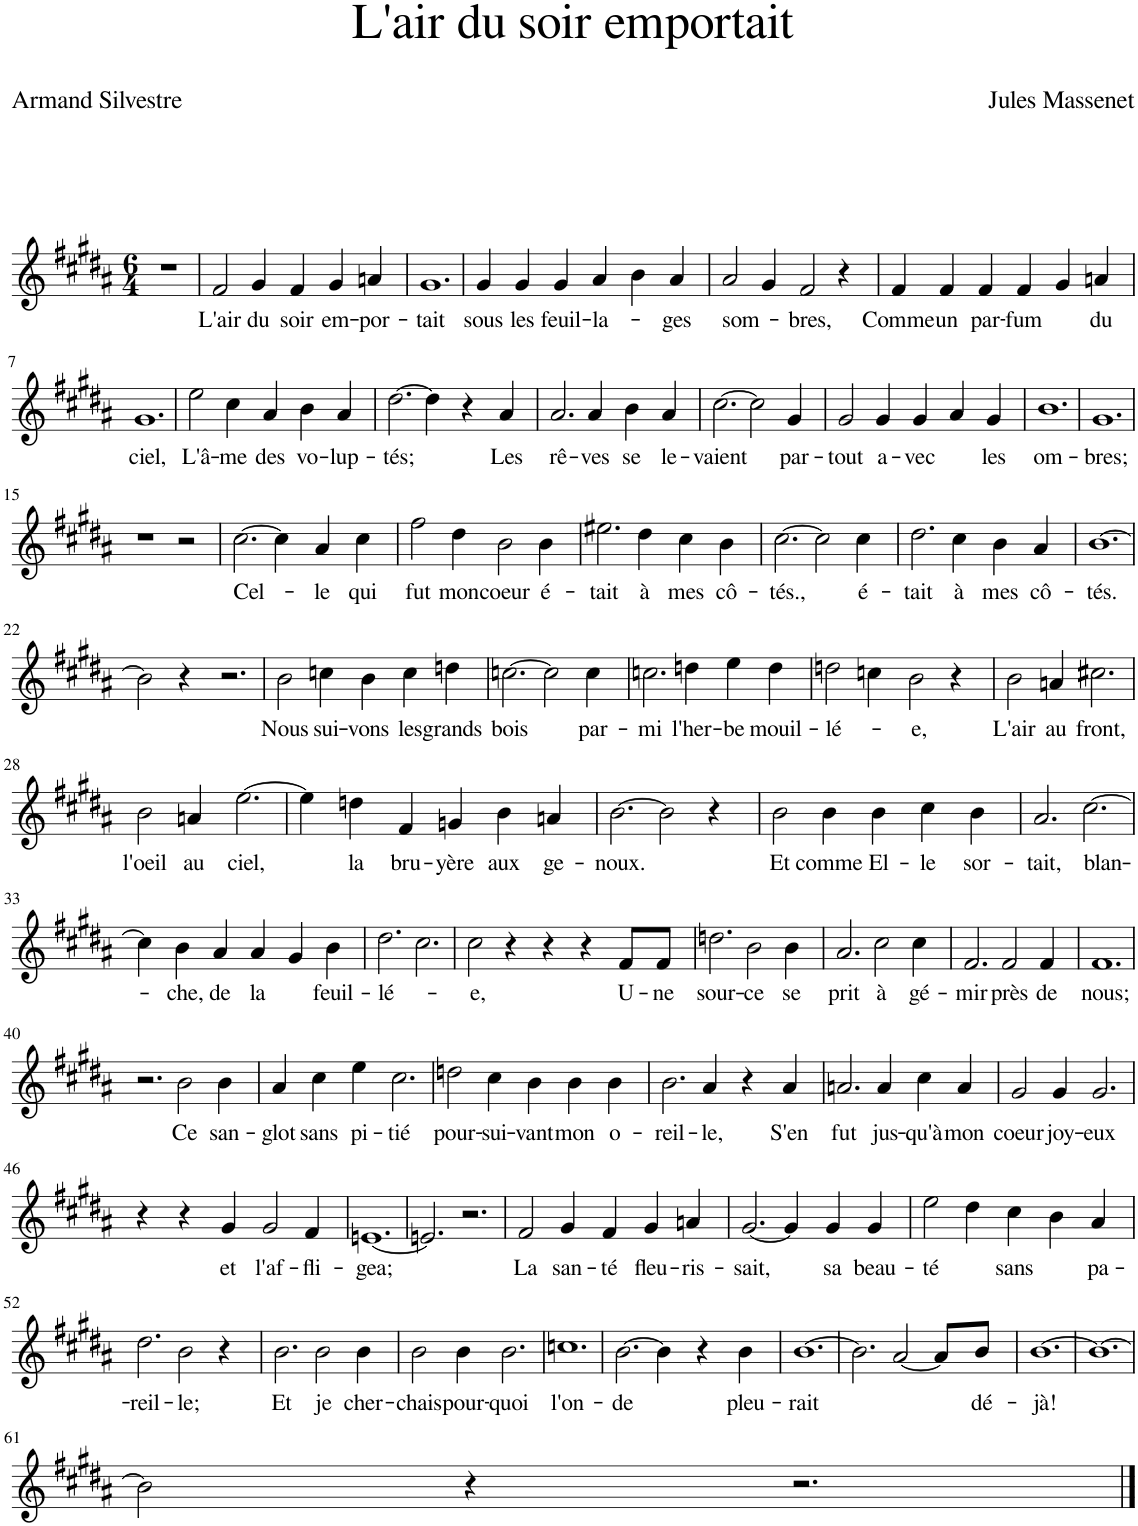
**kern	**text
*part1	*part1
*staff1	*staff1
*I"Piano	*
*I'Pno	*
*clefG2	*
*k[f#c#g#d#a#]	*
*M6/4	*
=1	=1
1.r	.
=2	=2
!	!LO:LY:b
2f#/	L'air
!	!LO:LY:b
4g#/	du
!	!LO:LY:b
4f#/	soir
!	!LO:LY:b
4g#/	em-
!	!LO:LY:b
4an/	-por-
=3	=3
!	!LO:LY:b
1.g#	-tait
=4	=4
!	!LO:LY:b
4g#/	sous
!	!LO:LY:b
4g#/	les
!	!LO:LY:b
4g#/	feuil-
!	!LO:LY:b
4a#/	-la-
4b\	.
!	!LO:LY:b
4a#/	-ges
=5	=5
!	!LO:LY:b
2a#/	som-
4g#/	.
!	!LO:LY:b
2f#/	-bres,
4r	.
=6	=6
!	!LO:LY:b
4f#/	Comme
!	!LO:LY:b
4f#/	un
!	!LO:LY:b
4f#/	par-
!	!LO:LY:b
4f#/	-fum
4g#/	.
!	!LO:LY:b
4an/	du
!!LO:LB:g=z
=7	=7
!	!LO:LY:b
1.g#	ciel,
=8	=8
!	!LO:LY:b
2ee\	L'â-
!	!LO:LY:b
4cc#\	-me
!	!LO:LY:b
4a#/	des
!	!LO:LY:b
4b\	vo-
!	!LO:LY:b
4a#/	-lup-
=9	=9
!	!LO:LY:b
[2.dd#\	-tés;
4dd#\]	.
4r	.
!	!LO:LY:b
4a#/	Les
=10	=10
!	!LO:LY:b
2.a#/	rê-
!	!LO:LY:b
4a#/	-ves
!	!LO:LY:b
4b\	se
!	!LO:LY:b
4a#/	le-
=11	=11
!	!LO:LY:b
[2.cc#\	-vaient
2cc#\]	.
!	!LO:LY:b
4g#/	par-
=12	=12
!	!LO:LY:b
2g#/	-tout
!	!LO:LY:b
4g#/	a-
!	!LO:LY:b
4g#/	-vec
4a#/	.
!	!LO:LY:b
4g#/	les
=13	=13
!	!LO:LY:b
1.b	om-
=14	=14
!	!LO:LY:b
1.g#	-bres;
!!LO:LB:g=z
=15	=15
1r	.
2r	.
=16	=16
!	!LO:LY:b
[2.cc#\	Cel-
4cc#\]	.
!	!LO:LY:b
4a#/	-le
!	!LO:LY:b
4cc#\	qui
=17	=17
!	!LO:LY:b
2ff#\	fut
!	!LO:LY:b
4dd#\	mon
!	!LO:LY:b
2b\	coeur
!	!LO:LY:b
4b\	é-
=18	=18
!	!LO:LY:b
2.ee#X\	-tait
!	!LO:LY:b
4dd#\	à
!	!LO:LY:b
4cc#\	mes
!	!LO:LY:b
4b\	cô-
=19	=19
!	!LO:LY:b
[2.cc#\	-tés.,
2cc#\]	.
!	!LO:LY:b
4cc#\	é-
=20	=20
!	!LO:LY:b
2.dd#\	-tait
!	!LO:LY:b
4cc#\	à
!	!LO:LY:b
4b\	mes
!	!LO:LY:b
4a#/	cô-
=21	=21
!	!LO:LY:b
[1.b	-tés.
!!LO:LB:g=z
=22	=22
2b\]	.
4r	.
2.r	.
=23	=23
!	!LO:LY:b
2b\	Nous
!	!LO:LY:b
4ccn\	sui-
!	!LO:LY:b
4b\	-vons
!	!LO:LY:b
4cc\	les
!	!LO:LY:b
4ddn\	grands
=24	=24
!	!LO:LY:b
[2.ccn\	bois
2cc\]	.
!	!LO:LY:b
4cc\	par-
=25	=25
!	!LO:LY:b
2.ccn\	-mi
!	!LO:LY:b
4ddn\	l'her-
!	!LO:LY:b
4ee\	-be
!	!LO:LY:b
4dd\	mouil-
=26	=26
!	!LO:LY:b
2ddn\	-lé-
4ccn\	.
!	!LO:LY:b
2b\	-e,
4r	.
=27	=27
!	!LO:LY:b
2b\	L'air
!	!LO:LY:b
4an/	au
!	!LO:LY:b
2.cc#X\	front,
!!LO:LB:g=z
=28	=28
!	!LO:LY:b
2b\	l'oeil
!	!LO:LY:b
4an/	au
!	!LO:LY:b
[2.ee\	ciel,
=29	=29
4ee\]	.
!	!LO:LY:b
4ddn\	la
!	!LO:LY:b
4f#/	bru-
!	!LO:LY:b
4gn/	-yère
!	!LO:LY:b
4b\	aux
!	!LO:LY:b
4an/	ge-
=30	=30
!	!LO:LY:b
[2.b\	-noux.
2b\]	.
4r	.
=31	=31
!	!LO:LY:b
2b\	Et
!	!LO:LY:b
4b\	comme
!	!LO:LY:b
4b\	El-
!	!LO:LY:b
4cc#\	-le
!	!LO:LY:b
4b\	sor-
=32	=32
!	!LO:LY:b
2.a#/	-tait,
!	!LO:LY:b
[2.cc#\	blan-
!!LO:LB:g=z
=33	=33
4cc#\]	.
!	!LO:LY:b
4b\	-che,
!	!LO:LY:b
4a#/	de
!	!LO:LY:b
4a#/	la
4g#/	.
!	!LO:LY:b
4b\	feuil-
=34	=34
!	!LO:LY:b
2.dd#\	-lé-
2.cc#\	.
=35	=35
!	!LO:LY:b
2cc#\	-e,
4r	.
4r	.
4r	.
!	!LO:LY:b
8f#/L	U-
!	!LO:LY:b
8f#/J	-ne
=36	=36
!	!LO:LY:b
2.ddn\	sour-
!	!LO:LY:b
2b\	-ce
!	!LO:LY:b
4b\	se
=37	=37
!	!LO:LY:b
2.a#/	prit
!	!LO:LY:b
2cc#\	à
!	!LO:LY:b
4cc#\	gé-
=38	=38
!	!LO:LY:b
2.f#/	-mir
!	!LO:LY:b
2f#/	près
!	!LO:LY:b
4f#/	de
=39	=39
!	!LO:LY:b
1.f#	nous;
!!LO:LB:g=z
=40	=40
2.r	.
!	!LO:LY:b
2b\	Ce
!	!LO:LY:b
4b\	san-
=41	=41
!	!LO:LY:b
4a#/	-glot
!	!LO:LY:b
4cc#\	sans
!	!LO:LY:b
4ee\	pi-
!	!LO:LY:b
2.cc#\	-tié
=42	=42
!	!LO:LY:b
2ddn\	pour-
!	!LO:LY:b
4cc#\	-sui-
!	!LO:LY:b
4b\	-vant
!	!LO:LY:b
4b\	mon
!	!LO:LY:b
4b\	o-
=43	=43
!	!LO:LY:b
2.b\	-reil-
!	!LO:LY:b
4a#/	-le,
4r	.
!	!LO:LY:b
4a#/	S'en
=44	=44
!	!LO:LY:b
2.an/	fut
!	!LO:LY:b
4a/	jus-
!	!LO:LY:b
4cc#\	-qu'à
!	!LO:LY:b
4a/	mon
=45	=45
!	!LO:LY:b
2g#/	coeur
!	!LO:LY:b
4g#/	joy-
!	!LO:LY:b
2.g#/	-eux
!!LO:LB:g=z
=46	=46
4r	.
4r	.
!	!LO:LY:b
4g#/	et
!	!LO:LY:b
2g#/	l'af-
!	!LO:LY:b
4f#/	-fli-
=47	=47
!	!LO:LY:b
[1.en	-gea;
=48	=48
2.en/]	.
2.r	.
=49	=49
!	!LO:LY:b
2f#/	La
!	!LO:LY:b
4g#/	san-
!	!LO:LY:b
4f#/	-té
!	!LO:LY:b
4g#/	fleu-
!	!LO:LY:b
4an/	-ris-
=50	=50
!	!LO:LY:b
[2.g#/	-sait,
4g#/]	.
!	!LO:LY:b
4g#/	sa
!	!LO:LY:b
4g#/	beau-
=51	=51
!	!LO:LY:b
2ee\	-té
4dd#\	.
!	!LO:LY:b
4cc#\	sans
4b\	.
!	!LO:LY:b
4a#/	pa-
!!LO:LB:g=z
=52	=52
!	!LO:LY:b
2.dd#\	-reil-
!	!LO:LY:b
2b\	-le;
4r	.
=53	=53
!	!LO:LY:b
2.b\	Et
!	!LO:LY:b
2b\	je
!	!LO:LY:b
4b\	cher-
=54	=54
!	!LO:LY:b
2b\	-chais
!	!LO:LY:b
4b\	pour-
!	!LO:LY:b
2.b\	-quoi
=55	=55
!	!LO:LY:b
1.ccn	l'on-
=56	=56
!	!LO:LY:b
[2.b\	-de
4b\]	.
4r	.
!	!LO:LY:b
4b\	pleu-
=57	=57
!	!LO:LY:b
[1.b	-rait
=58	=58
2.b\]	.
[2a#/	.
8a#/L]	.
!	!LO:LY:b
8b/J	dé-
=59	=59
!	!LO:LY:b
[1.b	-jà!
=60	=60
1.b_	.
!!LO:LB:g=z
=61	=61
2b\]	.
4r	.
2.r	.
==	==
*-	*-
